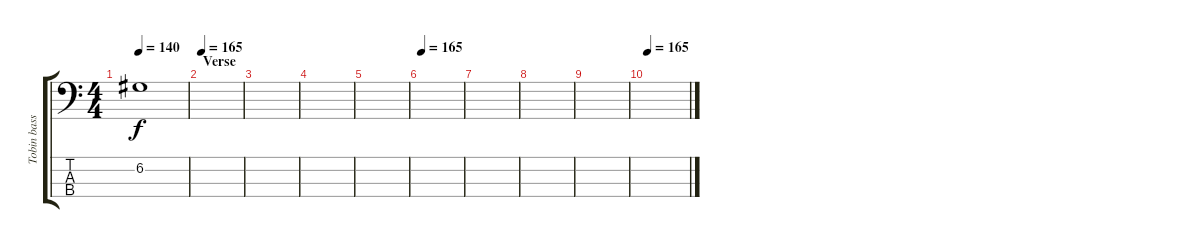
\track ("Tobin bass intro" "Tobin bass") {instrument distortionguitar}
\staff {score tabs}
\tuning (G2 D2 A1 E1) {hide}
\ts (4 4)
\tempo 140
\clef f4
\ks c
6.2{t}.1{dy f} |
\section ("" "Verse")
\tempo 165
|
|
|
|
\tempo 165
|
|
|
|
\tempo 165
